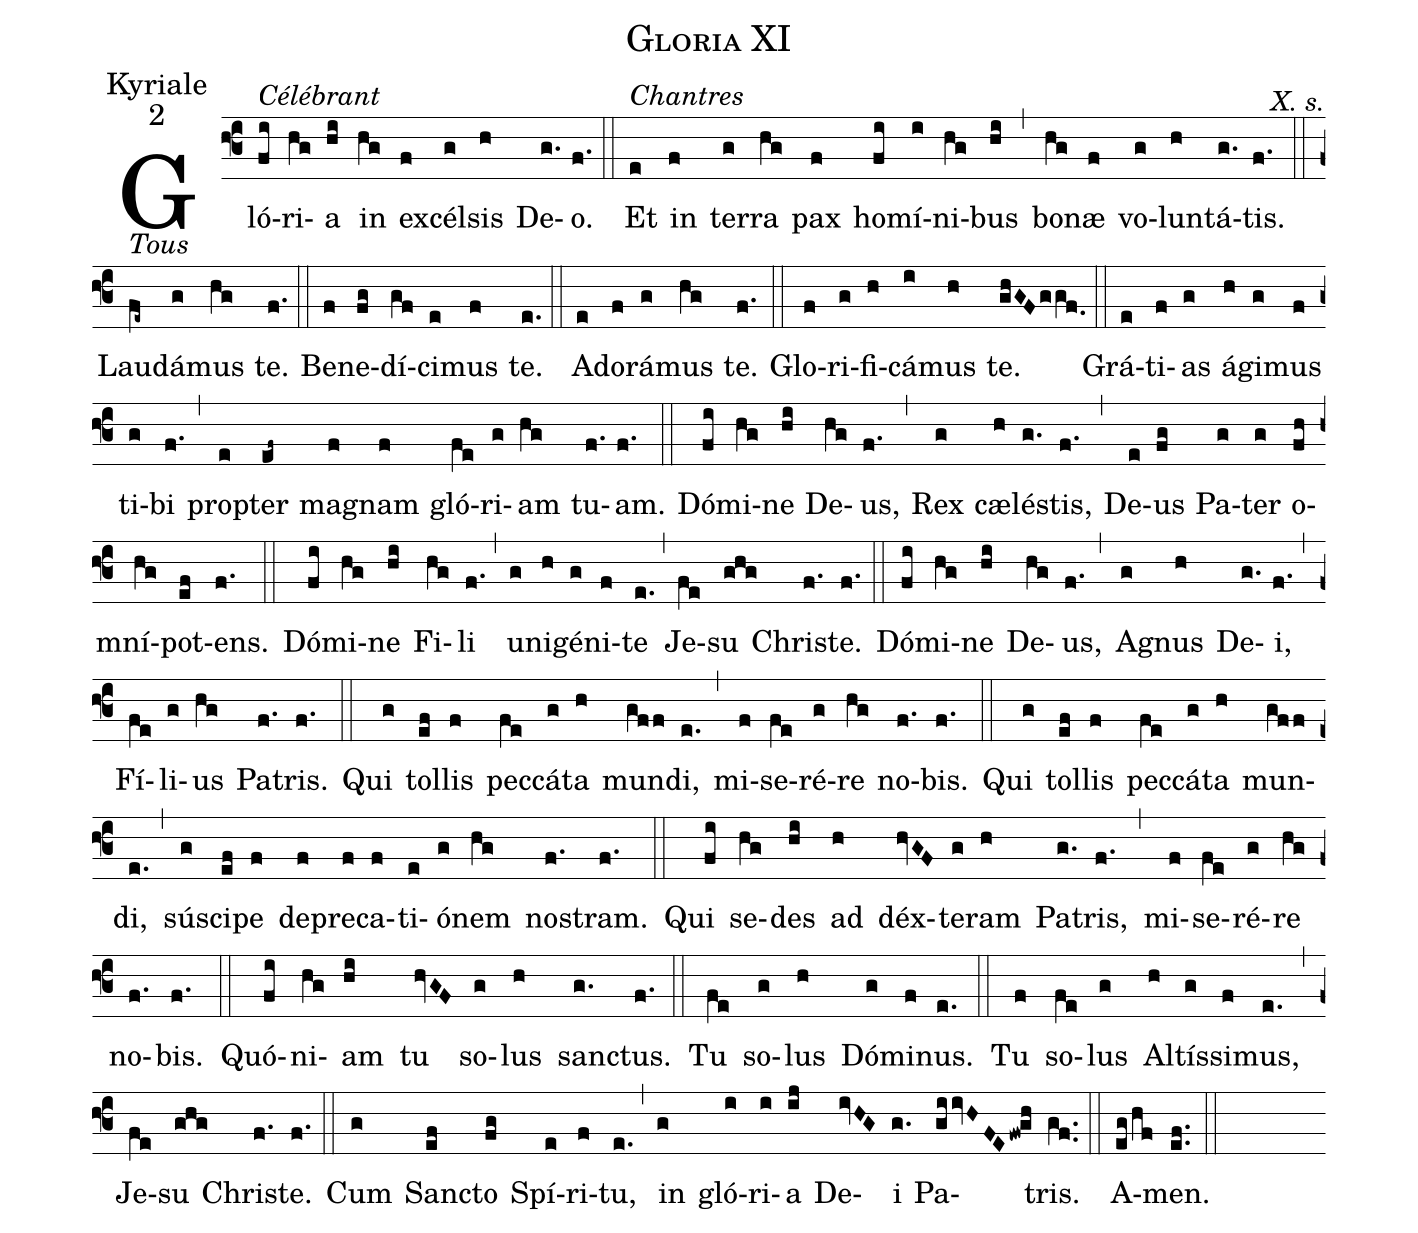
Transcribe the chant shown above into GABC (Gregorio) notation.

name:Gloria XI;
office-part:Kyriale;
mode:2;
commentary:X. s.;
%%
(f3) <alt>Célébrant</alt>Gló(fi)ri(hg)a(hi) in(hg) ex(f)cél(g)sis(h) De(g.)o.(f.) (::) <alt>Chantres</alt>Et(e) in(f) ter(g)ra(hg) pax(f) ho(fi)mí(i)ni(hg)bus(hi) (,) bo(hg)næ(f) vo(g)lun(h)tá(g.)tis.(f.) (::) <alt>Tous</alt>Lau(fe~)dá(g)mus(hg) te.(f.) (::) Be(f)ne(fg)dí(g[oh:h]f)ci(e)mus(f) te.(e.) (::) Ad(e)o(f)rá(g)mus(hg) te.(f.) (::) Glo(f)ri(g)fi(h)cá(i)mus(h) te.(ghGFggf.0) (::) Grá(e)ti(f)as(g) á(h)gi(g)mus(f) ti(g)bi(f.) (,) pro(e)pter(ef~) ma(f)gnam(f) gló(fe)ri(g)am(hg) tu(f.)am.(f.) (::) Dó(fi)mi(hg)ne(hi) De(hg)us,(f.) (,) Rex(g) cæ(h)lé(g.)stis,(f.) (,) De(e)us(fg) Pa(g)ter(g) o(fh)mní(hg)pot(ef)ens.(f.) (::) Dó(fi)mi(hg)ne(hi) Fi(hg)li(f.) (,) u(g)ni(h)gé(g)ni(f)te(e.) (,) Je(fe)su(ghg) Chri(f.)ste.(f.) (::) Dó(fi)mi(hg)ne(hi) De(hg)us,(f.) (,) A(g)gnus(h) De(g.)i,(f.) (,) Fí(fe)li(g)us(hg) Pa(f.)tris.(f.) (::) Qui(g) tol(ef)lis(f) pec(fe)cá(g)ta(h) mun(gff)di,(e.) (,) mi(f)se(fe)ré(g)re(hg) no(f.)bis.(f.) (::) Qui(g) tol(ef)lis(f) pec(fe)cá(g)ta(h) mun(gff)di,(e.) (,) sús(g)ci(ef)pe(f) de(f)pre(f)ca(f)ti(e)ó(g)nem(hg) no(f.)stram.(f.) (::) Qui(fi) se(hg)des(hi) ad(h) déx(hvGF)te(g)ram(h) Pa(g.)tris,(f.) (,) mi(f)se(fe)ré(g)re(hg) no(f.)bis.(f.) (::) Quó(fi)ni(hg)am(hi) tu(hvGF) so(g)lus(h) san(g.)ctus.(f.) (::) Tu(fe) so(g)lus(h) Dó(g)mi(f)nus.(e.) (::) Tu(f) so(fe)lus(g) Al(h)tís(g)si(f)mus,(e.) (,) Je(fe)su(ghg) Chri(f.)ste.(f.) (::) Cum(g) San(ef)cto(fg) Spí(e)ri(f)tu,(e.) (,) in(g) gló(i)ri(i)a(ij) De(ivHG)i(g.) Pa(giivHFEfw!gh)tris.(gf..) (::) A(eg/hf)men.(ef..) (::)
